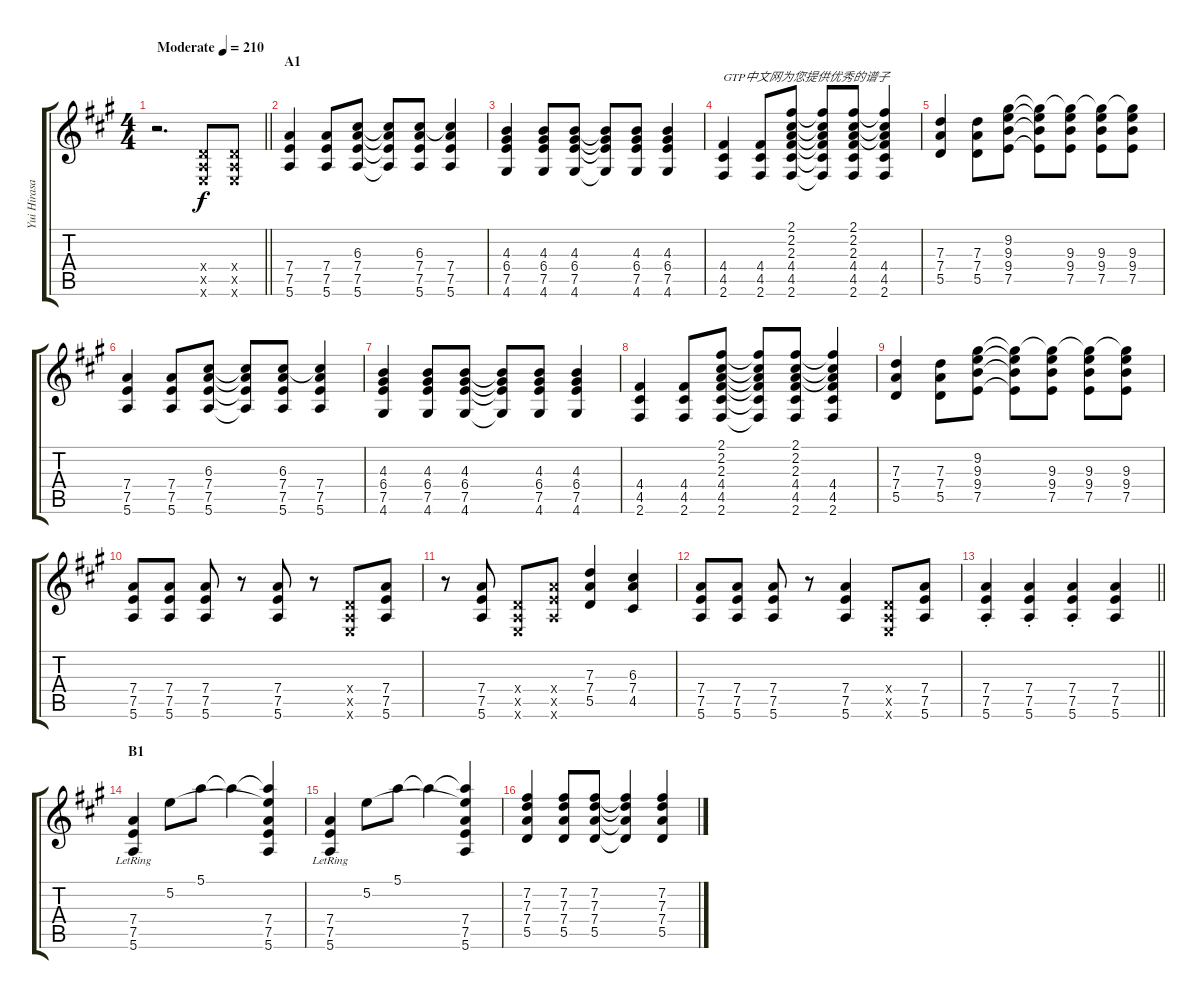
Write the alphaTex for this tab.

\track ("Yui Hirasawa" "Yui Hirasa") {instrument distortionguitar}
\staff {score tabs}
\tuning (E4 B3 G3 D3 A2 E2) {hide}
\ts (4 4)
\tempo (210 "Moderate")
\clef g2
\barLineRight lightlight
\ks a
r.2{d dy f instrument distortionguitar} (0.4{x} 0.5{x} 0.6{x}).8 (0.4{x} 0.5{x} 0.6{x}).8 |
\section ("" "A1")
(7.4 7.5 5.6).4 (7.4 7.5 5.6).8 (6.3 7.4 7.5 5.6).8 (6.3{t} 7.4{t} 7.5{t} 5.6{t}).8 (6.3 7.4 7.5 5.6).8 (6.3{t} 7.4 7.5 5.6).4 |
(4.3 6.4 7.5 4.6).4 (4.3 6.4 7.5 4.6).8 (4.3 6.4 7.5 4.6).8 (4.3{t} 6.4{t} 7.5{t} 4.6{t}).8 (4.3 6.4 7.5 4.6).8 (4.3 6.4 7.5 4.6).4 |
(4.4 4.5 2.6).4{txt "GTP中文网为您提供优秀的谱子"} (4.4 4.5 2.6).8 (2.1 2.2 2.3 4.4 4.5 2.6).8 (2.1{t} 2.2{t} 2.3{t} 4.4{t} 4.5{t} 2.6{t}).8 (2.1 2.2 2.3 4.4 4.5 2.6).8 (2.1{t} 2.2{t} 2.3{t} 4.4 4.5 2.6).4 |
(7.3 7.4 5.5).4 (7.3 7.4 5.5).8 (9.2 9.3 9.4 7.5).8 (9.2{t} 9.3{t} 9.4{t} 7.5{t}).8 (9.2{t} 9.3 9.4 7.5).8 (9.2{t} 9.3 9.4 7.5).8 (9.2{t} 9.3 9.4 7.5).8 |
(7.4 7.5 5.6).4 (7.4 7.5 5.6).8 (6.3 7.4 7.5 5.6).8 (6.3{t} 7.4{t} 7.5{t} 5.6{t}).8 (6.3 7.4 7.5 5.6).8 (6.3{t} 7.4 7.5 5.6).4 |
(4.3 6.4 7.5 4.6).4 (4.3 6.4 7.5 4.6).8 (4.3 6.4 7.5 4.6).8 (4.3{t} 6.4{t} 7.5{t} 4.6{t}).8 (4.3 6.4 7.5 4.6).8 (4.3 6.4 7.5 4.6).4 |
(4.4 4.5 2.6).4 (4.4 4.5 2.6).8 (2.1 2.2 2.3 4.4 4.5 2.6).8 (2.1{t} 2.2{t} 2.3{t} 4.4{t} 4.5{t} 2.6{t}).8 (2.1 2.2 2.3 4.4 4.5 2.6).8 (2.1{t} 2.2{t} 2.3{t} 4.4 4.5 2.6).4 |
(7.3 7.4 5.5).4 (7.3 7.4 5.5).8 (9.2 9.3 9.4 7.5).8 (9.2{t} 9.3{t} 9.4{t} 7.5{t}).8 (9.2{t} 9.3 9.4 7.5).8 (9.2{t} 9.3 9.4 7.5).8 (9.2{t} 9.3 9.4 7.5).8 |
(7.4 7.5 5.6).8 (7.4 7.5 5.6).8 (7.4 7.5 5.6).8 r.8 (7.4 7.5 5.6).8 r.8 (0.4{x} 0.5{x} 0.6{x}).8 (7.4 7.5 5.6).8 |
r.8 (7.4 7.5 5.6).8 (0.4{x} 0.5{x} 0.6{x}).8 (7.4{x} 7.5{x} 5.6{x}).8 (7.3 7.4 5.5).4 (6.3 7.4 4.5).4 |
(7.4 7.5 5.6).8 (7.4 7.5 5.6).8 (7.4 7.5 5.6).8 r.8 (7.4 7.5 5.6).4 (0.4{x} 0.5{x} 0.6{x}).8 (7.4 7.5 5.6).8 |
\barLineRight lightlight
(7.4{st} 7.5{st} 5.6{st}).4 (7.4{st} 7.5{st} 5.6{st}).4 (7.4{st} 7.5{st} 5.6{st}).4 (7.4 7.5 5.6).4 |
\section ("" "B1")
(7.4{lr} 7.5{lr} 5.6{lr}).4 5.2.8 5.1.8 5.1{t}.4 (5.1{t} 5.2{t} 7.4 7.5 5.6).4 |
(7.4{lr} 7.5{lr} 5.6{lr}).4 5.2.8 5.1.8 5.1{t}.4 (5.1{t} 5.2{t} 7.4 7.5 5.6).4 |
(7.2 7.3 7.4 5.5).4 (7.2 7.3 7.4 5.5).8 (7.2 7.3 7.4 5.5).8 (7.2{t} 7.3{t} 7.4{t} 5.5{t}).4 (7.2 7.3 7.4 5.5).4
